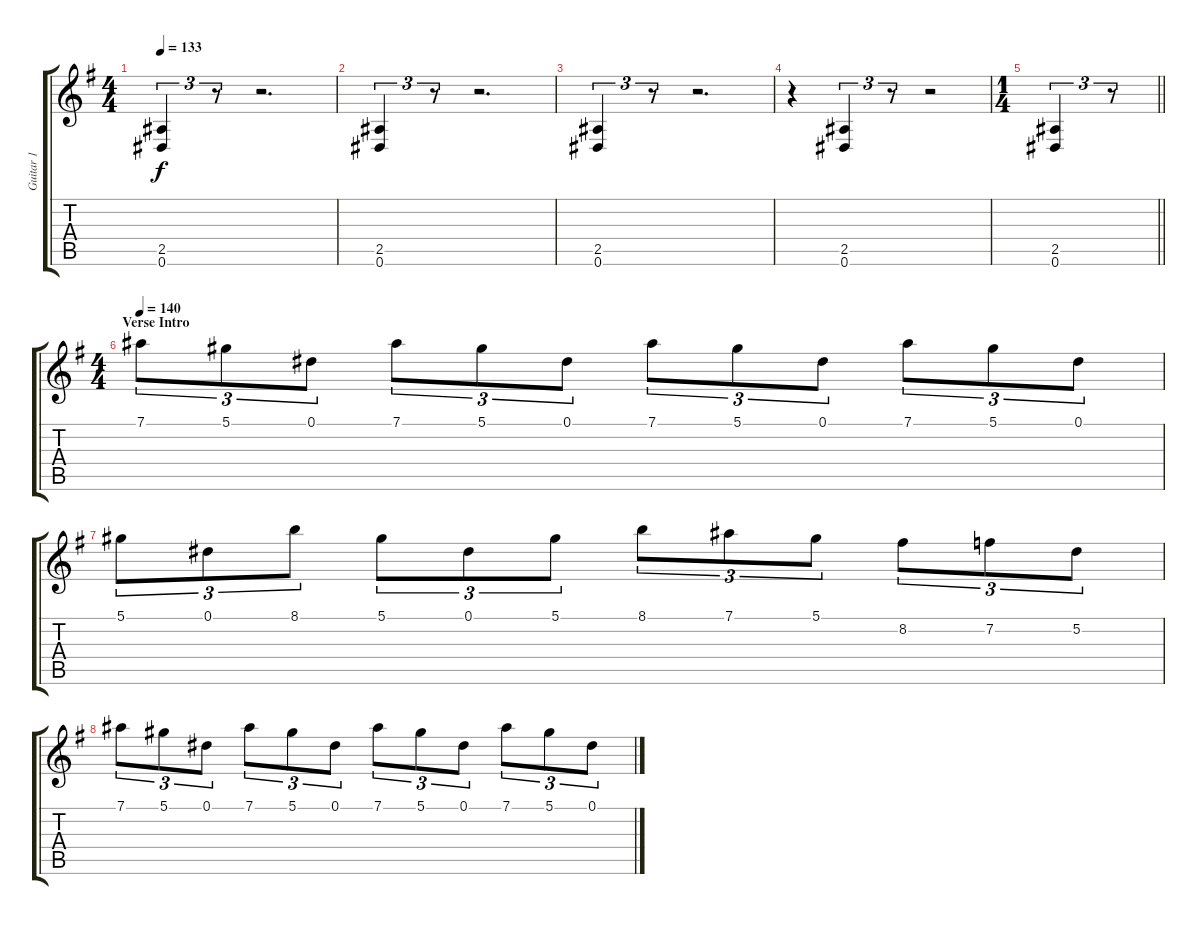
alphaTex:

\track ("Guitar 1" "Guitar 1") {instrument distortionguitar}
\staff {score tabs}
\tuning (Eb4 Bb3 Gb3 Db3 Ab2 Eb2) {hide}
\ts (4 4)
\tempo 133
\clef g2
\ks eminor
(2.5 0.6).4{tu (3 2) dy f} r.8{tu (3 2)} r.2{d} |
(2.5 0.6).4{tu (3 2)} r.8{tu (3 2)} r.2{d} |
(2.5 0.6).4{tu (3 2)} r.8{tu (3 2)} r.2{d} |
r.4 (2.5 0.6).4{tu (3 2)} r.8{tu (3 2)} r.2 |
\ts (1 4)
\barLineRight lightlight
(2.5 0.6).4{tu (3 2)} r.8{tu (3 2)} |
\ts (4 4)
\section ("" "Verse Intro")
\tempo 140
7.1.8{tu (3 2)} 5.1.8{tu (3 2)} 0.1.8{tu (3 2)} 7.1.8{tu (3 2)} 5.1.8{tu (3 2)} 0.1.8{tu (3 2)} 7.1.8{tu (3 2)} 5.1.8{tu (3 2)} 0.1.8{tu (3 2)} 7.1.8{tu (3 2)} 5.1.8{tu (3 2)} 0.1.8{tu (3 2)} |
5.1.8{tu (3 2)} 0.1.8{tu (3 2)} 8.1.8{tu (3 2)} 5.1.8{tu (3 2)} 0.1.8{tu (3 2)} 5.1.8{tu (3 2)} 8.1.8{tu (3 2)} 7.1.8{tu (3 2)} 5.1.8{tu (3 2)} 8.2.8{tu (3 2)} 7.2.8{tu (3 2)} 5.2.8{tu (3 2)} |
7.1.8{tu (3 2)} 5.1.8{tu (3 2)} 0.1.8{tu (3 2)} 7.1.8{tu (3 2)} 5.1.8{tu (3 2)} 0.1.8{tu (3 2)} 7.1.8{tu (3 2)} 5.1.8{tu (3 2)} 0.1.8{tu (3 2)} 7.1.8{tu (3 2)} 5.1.8{tu (3 2)} 0.1.8{tu (3 2)}
